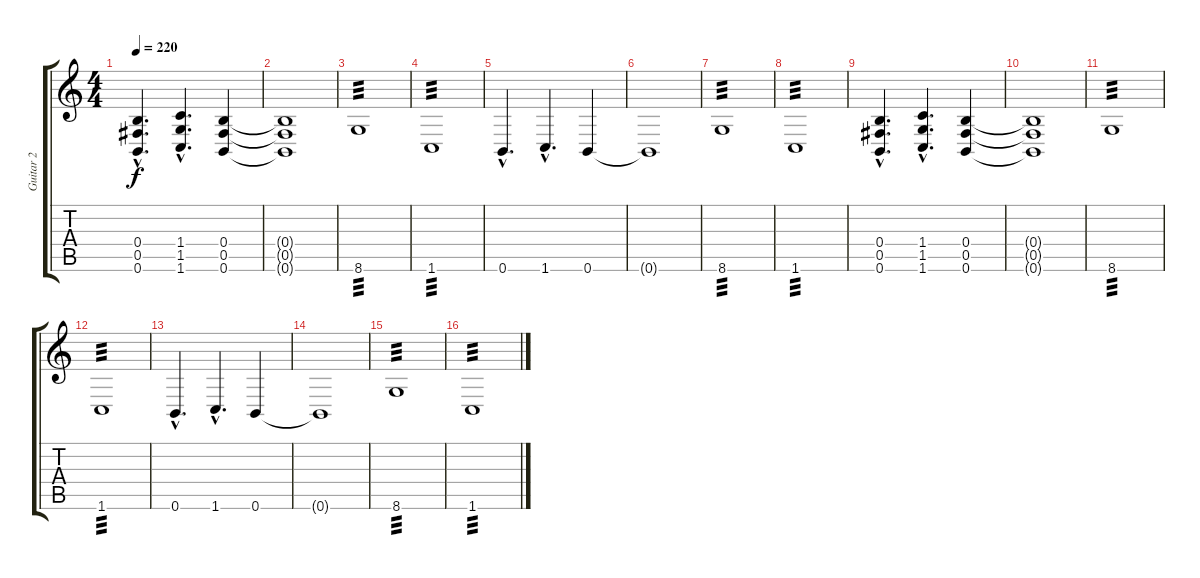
\track ("Guitar 2" "Guitar 2") {instrument distortionguitar}
\staff {score tabs}
\tuning (Db4 Ab3 E3 B2 Gb2 B1) {hide}
\ts (4 4)
\tempo 220
\clef g2
\ks c
(0.4{hac} 0.5{hac} 0.6{hac}).4{d dy f} (1.4{hac} 1.5{hac} 1.6{hac}).4{d} (0.4 0.5 0.6).4 |
(0.4{t} 0.5{t} 0.6{t}).1 |
8.6.1{tp 3} |
1.6.1{tp 3} |
0.6{hac}.4{d} 1.6{hac}.4{d} 0.6.4 |
0.6{t}.1 |
8.6.1{tp 3} |
1.6.1{tp 3} |
(0.4{hac} 0.5{hac} 0.6{hac}).4{d} (1.4{hac} 1.5{hac} 1.6{hac}).4{d} (0.4 0.5 0.6).4 |
(0.4{t} 0.5{t} 0.6{t}).1 |
8.6.1{tp 3} |
1.6.1{tp 3} |
0.6{hac}.4{d} 1.6{hac}.4{d} 0.6.4 |
0.6{t}.1 |
8.6.1{tp 3} |
1.6.1{tp 3}
